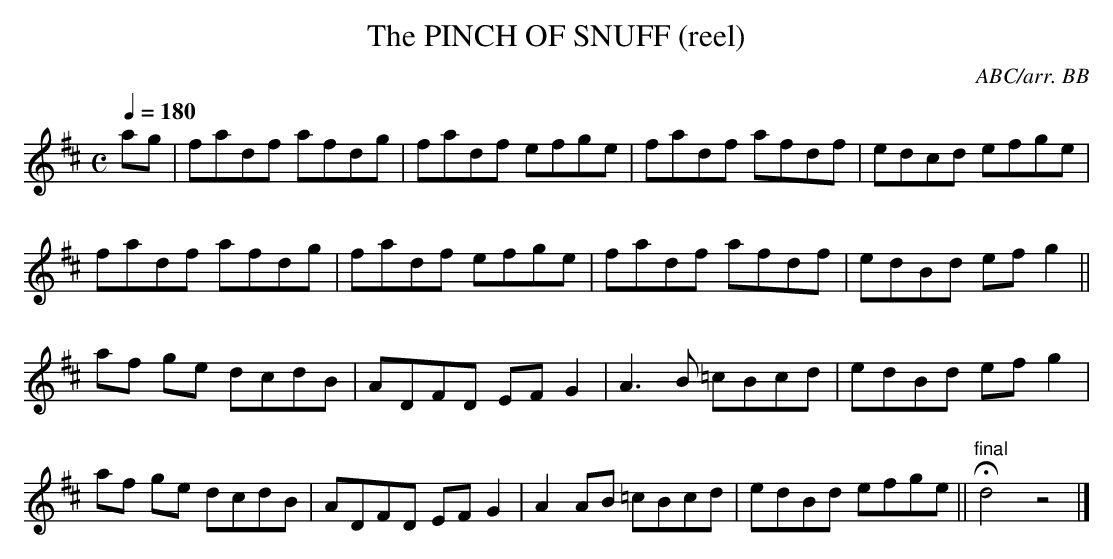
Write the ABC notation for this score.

X:1
T:PINCH OF SNUFF (reel), The
C:ABC/arr. BB
M:C
L:1/8
Q:1/4=180
K:D
ag|fadf afdg|fadf efge|fadf afdf|edcd efge|
fadf afdg|fadf efge|fadf afdf|edBd efg2||
af ge dcdB|ADFD EFG2|A3B =cBcd|edBd efg2|
af ge dcdB|ADFD EFG2|A2AB =cBcd|edBd efge ||\
"final" Hd4z4|]
